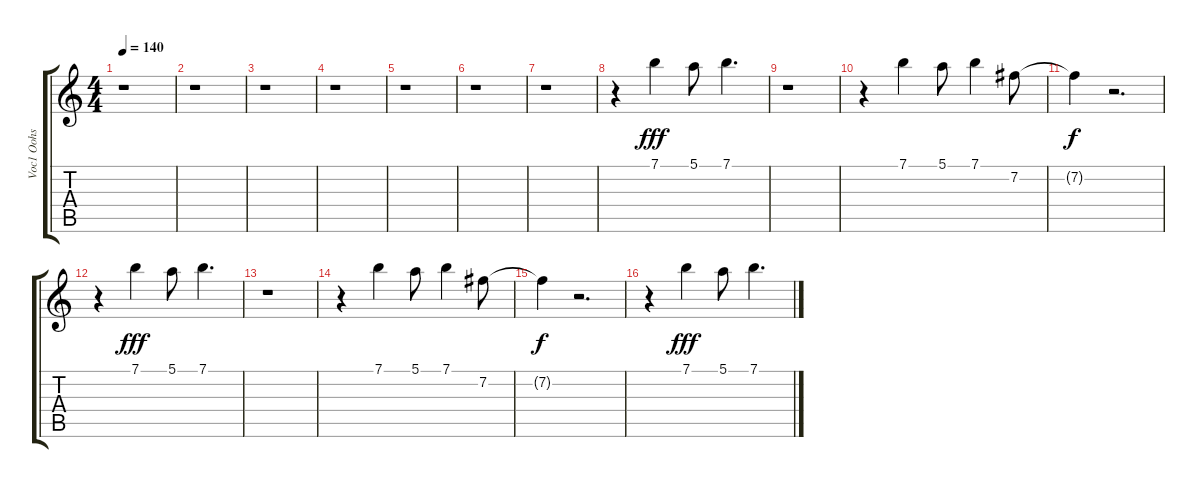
\track ("Voc1 Oohs" "Voc1 Oohs") {instrument acousticguitarnylon}
\staff {score tabs}
\tuning (E4 B3 G3 D3 A2 E2) {hide}
\ts (4 4)
\tempo 140
\clef g2
\ks c
r.1{dy fff} |
r.1 |
r.1 |
r.1 |
r.1 |
r.1 |
r.1 |
r.4 7.1.4 5.1.8 7.1.4{d} |
r.1 |
r.4 7.1.4 5.1.8 7.1.4 7.2.8 |
7.2{t}.4{dy f} r.2{d} |
r.4 7.1.4{dy fff} 5.1.8 7.1.4{d} |
r.1 |
r.4 7.1.4 5.1.8 7.1.4 7.2.8 |
7.2{t}.4{dy f} r.2{d} |
r.4 7.1.4{dy fff volume 14} 5.1.8{volume 14} 7.1.4{d volume 14}
